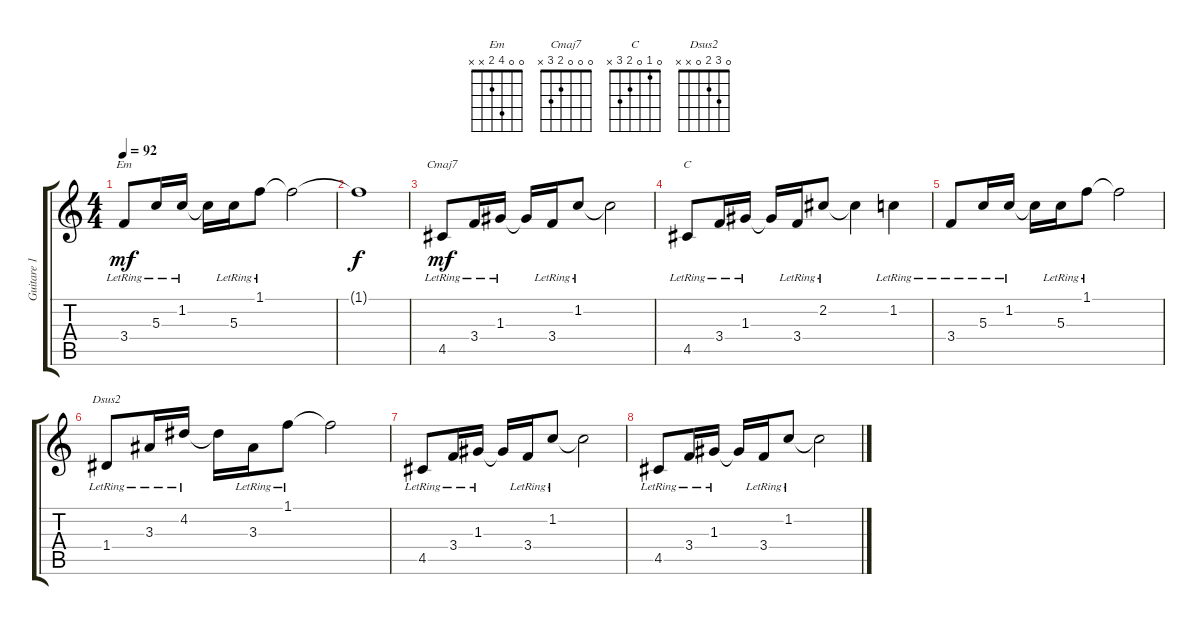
\track ("Guitare 1" "Guitare 1") {instrument electricguitarclean}
\staff {score tabs}
\tuning (E4 B3 G3 D3 A2 E2) {hide}
\chord ("Em" 0 0 4 2 x x)
\chord ("Cmaj7" 0 0 0 2 3 x)
\chord ("C" 0 1 0 2 3 x)
\chord ("Dsus2" 0 3 2 0 x x)
\ts (4 4)
\tempo 92
\clef g2
\ks c
3.4{lr}.8{ch "Em" dy mf} 5.3{lr}.16 1.2{lr}.16 1.2{t}.16 5.3{lr}.16 1.1{lr}.8 1.1{t}.2 |
1.1{t}.1{dy f} |
4.5{lr}.8{ch "Cmaj7" dy mf} 3.4{lr}.16 1.3{lr}.16 1.3{t}.16 3.4{lr}.16 1.2{lr}.8 1.2{t}.2 |
4.5{lr}.8{ch "C"} 3.4{lr}.16 1.3{lr}.16 1.3{t}.16 3.4{lr}.16 2.2{lr}.8 2.2{t}.4 1.2{lr}.4 |
3.4{lr}.8 5.3{lr}.16 1.2{lr}.16 1.2{t}.16 5.3{lr}.16 1.1{lr}.8 1.1{t}.2 |
1.4{lr}.8{ch "Dsus2"} 3.3{lr}.16 4.2{lr}.16 4.2{t}.16 3.3{lr}.16 1.1{lr}.8 1.1{t}.2 |
4.5{lr}.8 3.4{lr}.16 1.3{lr}.16 1.3{t}.16 3.4{lr}.16 1.2{lr}.8 1.2{t}.2 |
4.5{lr}.8 3.4{lr}.16 1.3{lr}.16 1.3{t}.16 3.4{lr}.16 1.2{lr}.8 1.2{t}.2
